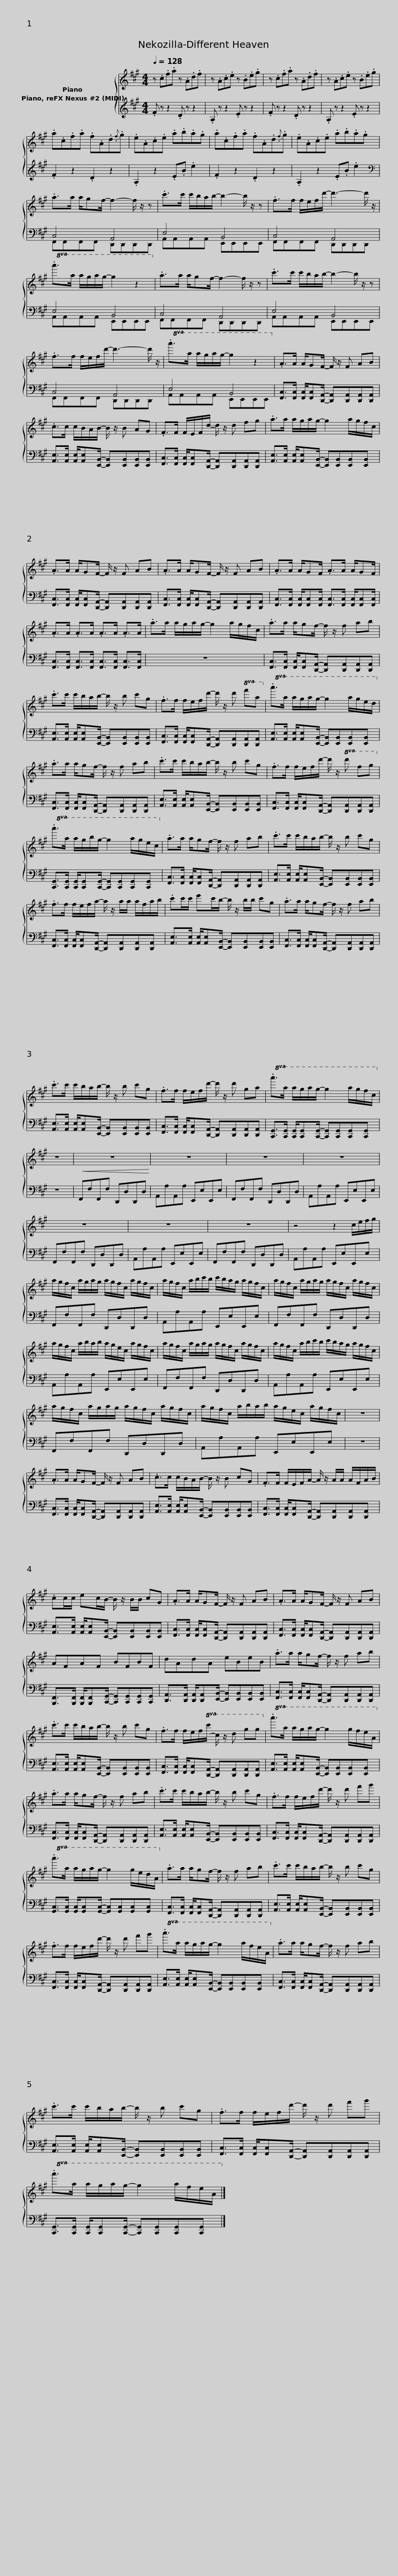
X:1
%%score { 1 ( 2 3 ) }
L:1/8
Q:1/4=128
M:4/4
I:linebreak $
K:A
V:1 treble
V:2 treble
V:3 treble
V:1
 z .c.f.a z .A.d.f | z .A.c.e z .B.e.g | z .c.f.a z .A.d.f | z .A.c.e z .B.e.g |$ .a.c.f.a .f.A.d{.f}.g | %5
 .e.A.c.e .a.b.a.g | .a.c.f.a .f.A.d{.f}.g | .e.A.c.e .a.b.a.g |$ .a>a a/gf/- f2- f/ z/ z | .c'>c' c'/b/a/b/- b2- b/ z/ z | %10
 .f>f f/e/f/d'/- d'3- d'/ z/ |$!8va(! .a'>a' a'/g'/a'/g'/- g'2 z2!8va)! | .a>a a/gf/- f2- f/ z/ z | .c'>c' c'/b/a/b/- b2- b/ z/ z |$ .f>f f/e/f/d'/- d'3- d'/ z/ | %15
!8va(! .a'>a' a'/g'/a'/g'/- g'2 z2!8va)! | .A>A A/GF/- F/ z/ F AB |$ .c>c c/B/A/B/- B/ z/ B AG | .F>F F/E/F/d/- d/ z/ d fg | .a>a a/g/a/g/- g2 a/g/f/c/ |$ %20
 .A>A A/GF/- F/ z/ F AB | .A>A A/GF/- F/ z/ F AB | .A>A A/GF/ .A>A A/GF/ |$ .A>A .A>A .A>A .A>A | .a>a a/g/a/g/- g2 a/g/f/c/ | %25
 .a>a a/gf/- f/ z/ f ab |$ .c'>c' c'/b/a/b/- b/ z/ b c'g | .f>f f/e/f/d'/- d'/ z/ d'!8va(! f'a'!8va)! |!8va(! .a'>a' a'/g'/a'/g'/- g'2 a'/g'/e'/d'/!8va)! |$ .a>a a/gf/- f/ z/ f ab | %30
 .c'>c' c'/b/a/b/- b/ z/ b c'g | .f>f f/e/f/d'/- d'/ z/!8va(! d' f'g'!8va)! |$!8va(! .a'>a' a'/g'/b'/g'/- g'2 a'/g'/e'/c'/!8va)! | .a>a a/gf/- f/ z/ f ab | .c'>c' c'/b/a/b/- b/ z/ b c'g |$ %35
 .f>f f/e/f/a/- a/ z/ a/a/ a/f/a/b/ | .c'c'/c'/ e'c'/b/- b/ z/ b/b/ c'g | .a>a a/gf/- f/ z/ f ab |$ .c'>c' c'/b/a/b/- b/ z/ b c'g | .f>f f/e/f/d'/- d'/ z/ d' ga | %40
!8va(! .a'>a' a'/g'/a'/g'/- g'2 a'/g'/f'/c'/!8va)! |$ z8 |!<(! z8!<)! | z8 | z8 | %45
 z8 | z8 |$ z8 | z8 | z4 z2 c/e/f/g/ | %50
 a/g/f/c/ a/g/a/g/ a/g/f/c/ a/g/f/c/ |$ a/g/f/c/ a/b/c'/b/ c'/b/a/g/ a/g/f/c/ | a/g/f/c/ a/g/a/g/ a/g/f/c/ a/g/f/c/ |$ a/g/f/c/ a/b/a/b/ a/g/e/c/ a/g/f/c/ | a/g/f/c/ a/g/a/g/ a/g/f/c/ a/g/f/c/ |$ %55
 a/g/f/c/ a/b/c'/b/ c'/b/a/g/ a/g/f/c/ | a/g/f/c/ a/g/a/g/ a/g/f/c/ a/g/f/c/ |$ a/g/f/c/ a/b/a/b/ a/g/e/c/ a/g/f/c/ | z8 | .A>A A/GF/- F/ z/ F AB |$ %60
 .c>c c/B/A/B/- B/ z/ B cG | .F>F F/E/F/A/- A/ z/ A/A/ A/F/A/B/ | .cc/c/ ec/B/- B/ z/ B/B/ cG |$ .A>A A/GF/- F/ z/ F AB | .A>A A/GF/- F/ z/ F AB | %65
 AFAF BFBF |$ dAdA eBeB | .a>a a/gf/- f/ z/ f ab | .c'>c' c'/b/a/b/- b/ z/ b c'g |$ .f>f f/e/f/!8va(!c'/- c'/ z/ d' g'g'!8va)! | %70
!8va(! .a'>a' a'/g'/a'/g'/- g'2 g'/f'/e'/a/!8va)! | .a>a a/gf/- f/ z/ f ab |$ .c'>c' c'/b/a/b/- b/ z/ b c'g | .f>f f/e/f/d'/- d'/ z/ d' f'g' |!8va(! .a'>a' a'/g'/a'/g'/- g'2 g'/e'/d'/a/!8va)! |$ %75
 .a>a a/gf/- f/ z/ f ab | .c'>c' c'/b/a/b/- b/ z/ b c'g | .f>f f/e/f/d'/- d'/ z/ d' f'g' |$!8va(! .a'>a' a'/g'/a'/g'/- g'2 a'/f'/e'/a/!8va)! | .a>a a/gf/- f/ z/ f ab | %80
 .c'>c' c'/b/a/b/- b/ z/ b c'g |$ .f>f f/e/f/d'/- d'/ z/ d' f'g' |!8va(! .a'>a' a'/g'/a'/g'/- g'2 a'/f'/e'/a/!8va)! |] %83
V:2
 .F z z2 .D z z2 | .A, z z2 .E z z2 | .F z z2 .D z z2 | .A, z z2 .E z z2 |$ .F2 z2 .D2 z2 | %5
 .A,2 z2 .E.B .e2 | .F2 z2 .D2 z2 | .A,2 z2 .E.B .e2 |$[K:bass] C,4 A,,4 | E,4 B,,4 | %10
 C,4 A,,4 |$ E,4 B,,4 | C,4 A,,4 | E,4 B,,4 |$ C,4 A,,4 | %15
 E,4 B,,4 | [F,,C,]>[F,,C,] [F,,C,]/[F,,C,][D,,A,,]/- [D,,A,,][D,,A,,][D,,A,,][D,,A,,] |$ [A,,E,]>[A,,E,] [A,,E,]/[A,,E,][E,,B,,]/- [E,,B,,][E,,B,,][E,,B,,][E,,B,,] | [F,,C,]>[F,,C,] [F,,C,]/[F,,C,][D,,A,,]/- [D,,A,,][D,,A,,][D,,A,,][D,,A,,] | [A,,E,]>[A,,E,] [A,,E,]/[A,,E,][E,,B,,]/- [E,,B,,][E,,B,,][E,,B,,][E,,B,,] |$ %20
 [F,,C,]>[F,,C,] [F,,C,]/[F,,C,][D,,A,,]/- [D,,A,,][D,,A,,][D,,A,,][D,,A,,] | [F,,C,]>[F,,C,] [F,,C,]/[F,,C,][D,,A,,]/- [D,,A,,][D,,A,,][D,,A,,][D,,A,,] | [F,,C,]>[F,,C,] [F,,C,]/[F,,C,][F,,C,]/ [F,,C,]>[F,,C,] [F,,C,]/[F,,C,][F,,C,]/ |$ [F,,C,]>[F,,C,] [F,,C,]>[F,,C,] [F,,C,]>[F,,C,] [F,,C,]>[F,,C,] | z8 | %25
 [F,,C,]>[F,,C,] [F,,C,]/[F,,C,][D,,A,,]/- [D,,A,,][D,,A,,][D,,A,,][D,,A,,] |$ [A,,E,]>[A,,E,] [A,,E,]/[A,,E,][E,,B,,]/- [E,,B,,][E,,B,,][E,,B,,][E,,B,,] | [F,,C,]>[F,,C,] [F,,C,]/[F,,C,][D,,A,,]/- [D,,A,,][D,,A,,][D,,A,,][D,,A,,] | [A,,E,]>[A,,E,] [A,,E,]/[A,,E,][E,,B,,]/- [E,,B,,][E,,B,,][E,,B,,][E,,B,,] |$ [F,,C,]>[F,,C,] [F,,C,]/[F,,C,][D,,A,,]/- [D,,A,,][D,,A,,][D,,A,,][D,,A,,] | %30
 [A,,E,]>[A,,E,] [A,,E,]/[A,,E,][E,,B,,]/- [E,,B,,][E,,B,,][E,,B,,][E,,B,,] | [F,,C,]>[F,,C,] [F,,C,]/[F,,C,][D,,A,,]/- [D,,A,,][D,,A,,][D,,A,,][D,,A,,] |$ [C,,G,,]>[C,,G,,] [C,,G,,]/[C,,G,,][C,,G,,]/- [C,,G,,][C,,G,,][C,,G,,][C,,G,,] | [F,,C,]>[F,,C,] [F,,C,]/[F,,C,][D,,A,,]/- [D,,A,,][D,,A,,][D,,A,,][D,,A,,] | [A,,E,]>[A,,E,] [A,,E,]/[A,,E,][E,,B,,]/- [E,,B,,][E,,B,,][E,,B,,][E,,B,,] |$ %35
 [F,,C,]>[F,,C,] [F,,C,]/[F,,C,][D,,A,,]/- [D,,A,,][D,,A,,][D,,A,,][D,,A,,] | [A,,E,]>[A,,E,] [A,,E,]/[A,,E,][E,,B,,]/- [E,,B,,][E,,B,,][E,,B,,][E,,B,,] | [F,,C,]>[F,,C,] [F,,C,]/[F,,C,][D,,A,,]/- [D,,A,,][D,,A,,][D,,A,,][D,,A,,] |$ [A,,E,]>[A,,E,] [A,,E,]/[A,,E,][E,,B,,]/- [E,,B,,][E,,B,,][E,,B,,][E,,B,,] | [F,,C,]>[F,,C,] [F,,C,]/[F,,C,][D,,A,,]/- [D,,A,,][D,,A,,][D,,A,,][D,,A,,] | %40
 [C,,G,,]>[C,,G,,] [C,,G,,]/[C,,G,,][C,,G,,]/- [C,,G,,][C,,G,,][C,,G,,][C,,G,,] |$ z8 | F,,F,F,,F, D,,D,D,,D, | A,,A,A,,A, E,,E,E,,E, | F,,F,F,,F, D,,D,D,,D, | %45
 A,,A,A,,A, E,,E,E,,E, | F,,F,F,,F, D,,D,D,,D, |$ A,,A,A,,A, E,,E,E,,E, | F,,F,F,,F, D,,D,D,,D, | A,,A,A,,A, E,,E,E,,E, | %50
 F,,F,F,,F, D,,D,D,,D, |$ A,,A,A,,A, E,,E,E,,E, | F,,F,F,,F, D,,D,D,,D, |$ A,,A,A,,A, E,,E,E,,E, | F,,F,F,,F, D,,D,D,,D, |$ %55
 A,,A,A,,A, E,,E,E,,E, | F,,F,F,,F, D,,D,D,,D, |$ A,,A,A,,A, E,,E,E,,E, | z8 | [F,,C,]>[F,,C,] [F,,C,]/[F,,C,][D,,A,,]/- [D,,A,,][D,,A,,][D,,A,,][D,,A,,] |$ %60
 [A,,E,]>[A,,E,] [A,,E,]/[A,,E,][E,,B,,]/- [E,,B,,][E,,B,,][E,,B,,][E,,B,,] | [F,,C,]>[F,,C,] [F,,C,]/[F,,C,][D,,A,,]/- [D,,A,,][D,,A,,][D,,A,,][D,,A,,] | [A,,E,]>[A,,E,] [A,,E,]/[A,,E,][E,,B,,]/- [E,,B,,][E,,B,,][E,,B,,][E,,B,,] |$ [F,,C,]>[F,,C,] [F,,C,]/[F,,C,][D,,A,,]/- [D,,A,,][D,,A,,][D,,A,,][D,,A,,] | [F,,C,]>[F,,C,] [F,,C,]/[F,,C,][D,,A,,]/- [D,,A,,][D,,A,,][D,,A,,][D,,A,,] | %65
 [B,,,F,,]>[B,,,F,,] [B,,,F,,]/[B,,,F,,][C,,G,,]/- [C,,G,,][C,,G,,][C,,G,,][C,,G,,] |$ [D,,A,,]>[D,,A,,] [D,,A,,]/[D,,A,,][E,,B,,]/- [E,,B,,][E,,B,,][E,,B,,][E,,B,,] | [F,,C,]>[F,,C,] [F,,C,]/[F,,C,][D,,A,,]/- [D,,A,,][D,,A,,][D,,A,,][D,,A,,] | [A,,E,]>[A,,E,] [A,,E,]/[A,,E,][E,,B,,]/- [E,,B,,][E,,B,,][E,,B,,][E,,B,,] |$ [F,,C,]>[F,,C,] [F,,C,]/[F,,C,][D,,A,,]/- [D,,A,,][D,,A,,][D,,A,,][D,,A,,] | %70
 [A,,E,]>[A,,E,] [A,,E,]/[A,,E,][E,,B,,]/- [E,,B,,][E,,B,,][E,,B,,][E,,B,,] | [F,,C,]>[F,,C,] [F,,C,]/[F,,C,][D,,A,,]/- [D,,A,,][D,,A,,][D,,A,,][D,,A,,] |$ [A,,E,]>[A,,E,] [A,,E,]/[A,,E,][E,,B,,]/- [E,,B,,][E,,B,,][E,,B,,][E,,B,,] | [F,,C,]>[F,,C,] [F,,C,]/[F,,C,][D,,A,,]/- [D,,A,,][D,,A,,][D,,A,,][D,,A,,] | [G,,C,]>[G,,C,] [G,,C,]/[G,,C,][G,,C,]/- [G,,C,][G,,C,][G,,C,][G,,C,] |$ %75
 [F,,C,]>[F,,C,] [F,,C,]/[F,,C,][D,,A,,]/- [D,,A,,][D,,A,,][D,,A,,][D,,A,,] | [A,,E,]>[A,,E,] [A,,E,]/[A,,E,][E,,B,,]/- [E,,B,,][E,,B,,][E,,B,,][E,,B,,] | [F,,C,]>[F,,C,] [F,,C,]/[F,,C,][D,,A,,]/- [D,,A,,][D,,A,,][D,,A,,][D,,A,,] |$ [A,,E,]>[A,,E,] [A,,E,]/[A,,E,][E,,B,,]/- [E,,B,,][E,,B,,][E,,B,,][E,,B,,] | [F,,C,]>[F,,C,] [F,,C,]/[F,,C,][D,,A,,]/- [D,,A,,][D,,A,,][D,,A,,][D,,A,,] | %80
 [A,,E,]>[A,,E,] [A,,E,]/[A,,E,][E,,B,,]/- [E,,B,,][E,,B,,][E,,B,,][E,,B,,] |$ [F,,C,]>[F,,C,] [F,,C,]/[F,,C,][D,,A,,]/- [D,,A,,][D,,A,,][D,,A,,][D,,A,,] | [C,,G,,]>[C,,G,,] [C,,G,,]/[C,,G,,][C,,G,,]/- [C,,G,,][C,,G,,][C,,G,,][C,,G,,] |] %83
V:3
 x8 | x8 | x8 | x8 |$ x8 | %5
 x8 | x8 | x8 |$[K:bass] F,,F,,F,,F,, D,,D,,D,,D,, | A,,A,,A,,A,, E,,E,,E,,E,, | %10
 F,,F,,F,,F,, D,,D,,D,,D,, |$ A,,A,,A,,A,, E,,E,,E,,E,, | F,,F,,F,,F,, D,,D,,D,,D,, | A,,A,,A,,A,, E,,E,,E,,E,, |$ F,,F,,F,,F,, D,,D,,D,,D,, | %15
 A,,A,,A,,A,, E,,E,,E,,E,, | x8 |$ x8 | x8 | x8 |$ %20
 x8 | x8 | x8 |$ x8 | x8 | %25
 x8 |$ x8 | x8 | x8 |$ x8 | %30
 x8 | x8 |$ x8 | x8 | x8 |$ %35
 x8 | x8 | x8 |$ x8 | x8 | %40
 x8 |$ x8 | x8 | x8 | x8 | %45
 x8 | x8 |$ x8 | x8 | x8 | %50
 x8 |$ x8 | x8 |$ x8 | x8 |$ %55
 x8 | x8 |$ x8 | x8 | x8 |$ %60
 x8 | x8 | x8 |$ x8 | x8 | %65
 x8 |$ x8 | x8 | x8 |$ x8 | %70
 x8 | x8 |$ x8 | x8 | x8 |$ %75
 x8 | x8 | x8 |$ x8 | x8 | %80
 x8 |$ x8 | x8 |] %83
